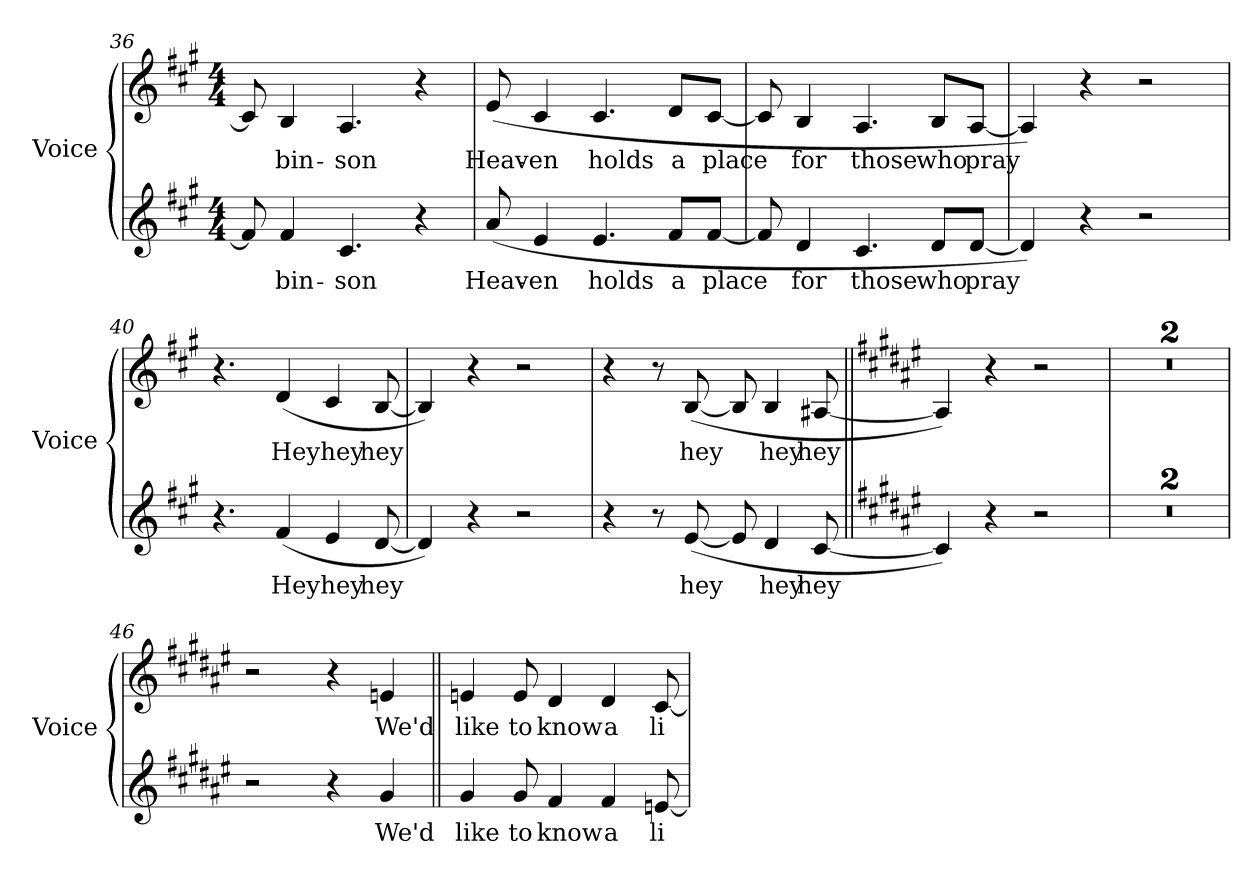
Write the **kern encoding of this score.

**kern	**text	**kern	**text
*part2	*part2	*part1	*part1
*staff2	*staff2	*staff1	*staff1
*I"Voice	*	*I"Voice	*
*I'Voice	*	*I'Voice	*
*clefG2	*	*clefG2	*
*k[f#c#g#]	*	*k[f#c#g#]	*
*A:	*	*A:	*
*M4/4	*	*M4/4	*
=36	=36	=36	=36
8f#i/]	.	8c#i/]	.
!	!LO:LY:b:color=#000000	!	!
!	!	!	!LO:LY:b:color=#000000
4f#i/	-bin-	4Bi/	-bin-
!	!LO:LY:b:color=#000000	!	!
!	!	!	!LO:LY:b:color=#000000
4.c#i/	-son	4.Ai/	-son
4r	.	4r	.
=37	=37	=37	=37
!	!LO:LY:b:color=#000000	!	!
!	!	!	!LO:LY:b:color=#000000
(8ai/	Heav-	(8ei/	Heav-
!	!LO:LY:b:color=#000000	!	!
!	!	!	!LO:LY:b:color=#000000
4ei/	-en	4c#i/	-en
!	!LO:LY:b:color=#000000	!	!
!	!	!	!LO:LY:b:color=#000000
4.ei/	holds	4.c#i/	holds
!	!LO:LY:b:color=#000000	!	!
!	!	!	!LO:LY:b:color=#000000
8f#i/L	a	8di/L	a
!	!LO:LY:b:color=#000000	!	!
!	!	!	!LO:LY:b:color=#000000
[8f#i/J	place	[8c#i/J	place
=38	=38	=38	=38
8f#i/]	.	8c#i/]	.
!	!LO:LY:b:color=#000000	!	!
!	!	!	!LO:LY:b:color=#000000
4di/	for	4Bi/	for
!	!LO:LY:b:color=#000000	!	!
!	!	!	!LO:LY:b:color=#000000
4.c#i/	those	4.Ai/	those
!	!LO:LY:b:color=#000000	!	!
!	!	!	!LO:LY:b:color=#000000
8di/L	who	8Bi/L	who
!	!LO:LY:b:color=#000000	!	!
!	!	!	!LO:LY:b:color=#000000
[8di/J	pray	[8Ai/J	pray
=39	=39	=39	=39
4di/])	.	4Ai/])	.
4r	.	4r	.
2r	.	2r	.
!!LO:LB:g=z
=40	=40	=40	=40
4.r	.	4.r	.
!	!LO:LY:b:color=#000000	!	!
!	!	!	!LO:LY:b:color=#000000
(4f#i/	Hey	(4di/	Hey
!	!LO:LY:b:color=#000000	!	!
!	!	!	!LO:LY:b:color=#000000
4ei/	hey	4c#i/	hey
!	!LO:LY:b:color=#000000	!	!
!	!	!	!LO:LY:b:color=#000000
[8di/	hey	[8Bi/	hey
=41	=41	=41	=41
4di/])	.	4Bi/])	.
4r	.	4r	.
2r	.	2r	.
=42	=42	=42	=42
4r	.	4r	.
8r	.	8r	.
!	!LO:LY:b:color=#000000	!	!
!	!	!	!LO:LY:b:color=#000000
([8ei/	hey	([8Bi/	hey
8ei/]	.	8Bi/]	.
!	!LO:LY:b:color=#000000	!	!
!	!	!	!LO:LY:b:color=#000000
4di/	hey	4Bi/	hey
!	!LO:LY:b:color=#000000	!	!
!	!	!	!LO:LY:b:color=#000000
[8c#i/	hey	[8A#Xi/	hey
=43||	=43||	=43||	=43||
*k[f#c#g#d#a#e#]	*	*k[f#c#g#d#a#e#]	*
*F#:	*	*F#:	*
4c#i/])	.	4A#i/])	.
4r	.	4r	.
2r	.	2r	.
=44	=44	=44	=44
1r	.	1r	.
!!LO:LB:g=z
=45	=45	=45	=45
1r	.	1r	.
=46	=46	=46	=46
2r	.	2r	.
4r	.	4r	.
!	!LO:LY:b:color=#000000	!	!
!	!	!	!LO:LY:b:color=#000000
4g#i/	We'd	4eni/	We'd
=47||	=47||	=47||	=47||
!	!LO:LY:b:color=#000000	!	!
!	!	!	!LO:LY:b:color=#000000
4g#i/	like	4eni/	like
!	!LO:LY:b:color=#000000	!	!
!	!	!	!LO:LY:b:color=#000000
8g#i/	to	8ei/	to
!	!LO:LY:b:color=#000000	!	!
!	!	!	!LO:LY:b:color=#000000
4f#i/	know	4d#i/	know
!	!LO:LY:b:color=#000000	!	!
!	!	!	!LO:LY:b:color=#000000
4f#i/	a	4d#i/	a
!	!LO:LY:b:color=#000000	!	!
!	!	!	!LO:LY:b:color=#000000
[8eni/	li-	[8c#i/	li-
=	=	=	=
*-	*-	*-	*-
